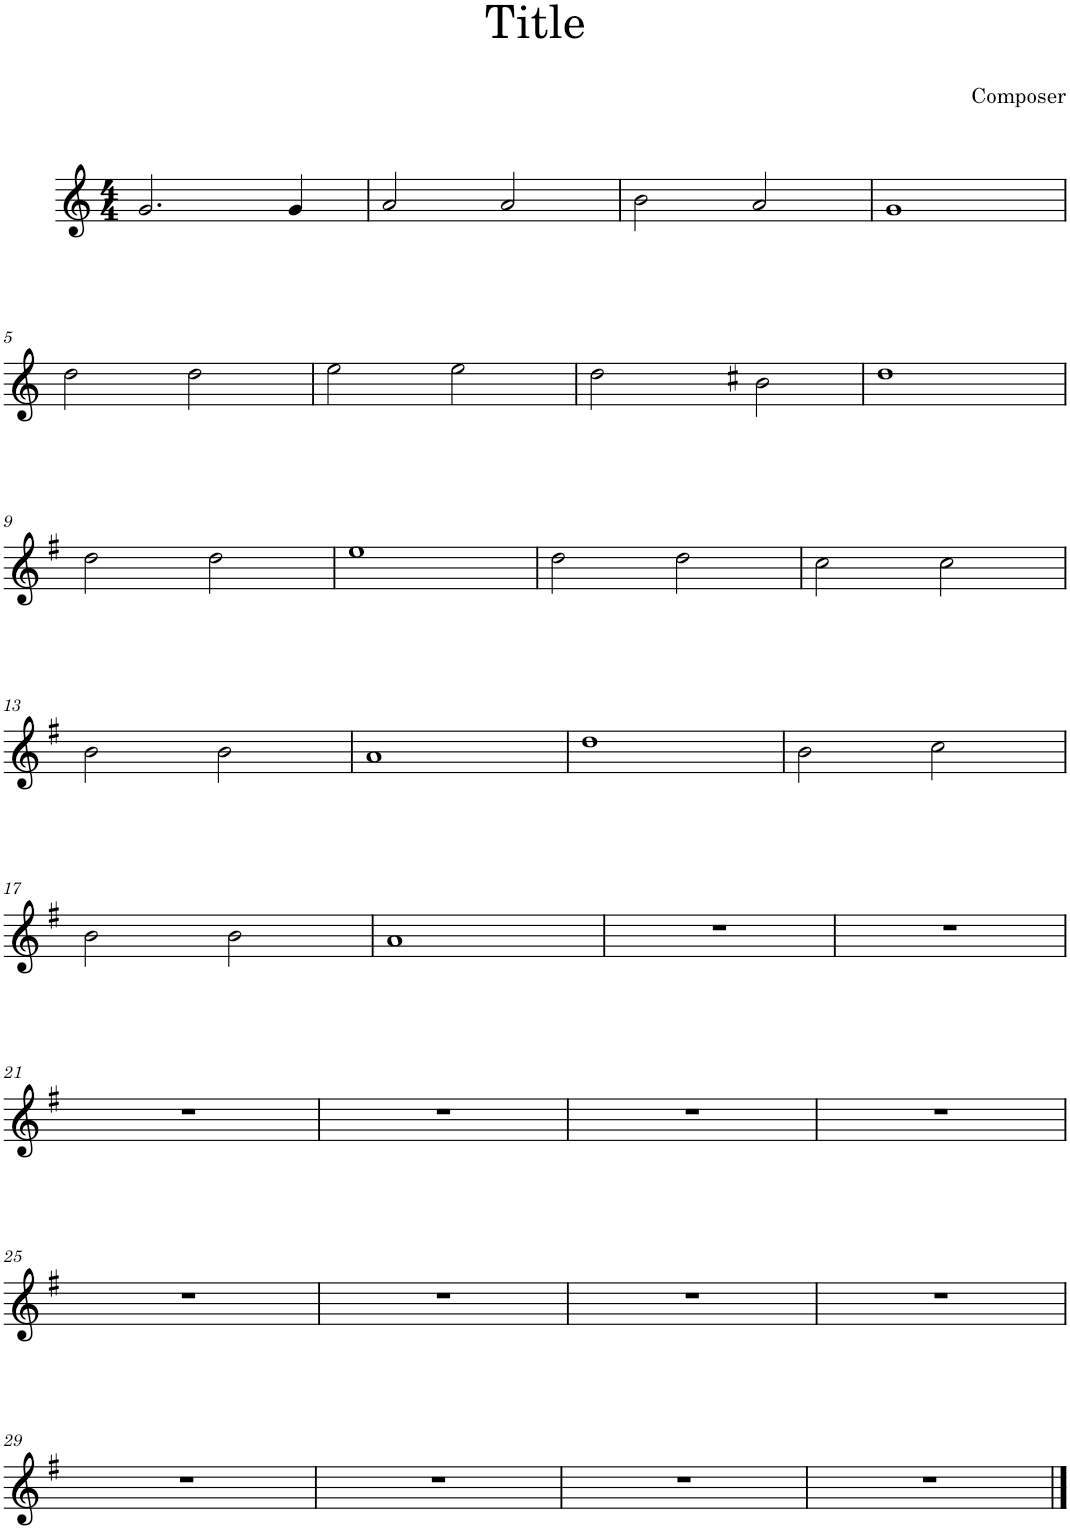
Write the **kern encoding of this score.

**kern
*part1
*staff1
*I"Piano
*I'Pno.
*clefG2
*k[]
*M4/4
=1
2.g/
4g/
=2
2a/
2a/
=3
2b\
2a/
=4
1g
!!LO:LB:g=z
=5
2dd\
2dd\
=6
2ee\
2ee\
=7
2dd\
2cc\
=8
1dd
!!LO:LB:g=z
=9
2dd\
2dd\
=10
1ee
=11
2dd\
2dd\
=12
2cc\
2cc\
!!LO:LB:g=z
=13
2b\
2b\
=14
1a
=15
1dd
=16
2b\
2cc\
!!LO:LB:g=z
=17
2b\
2b\
=18
1a
=19
1r
=20
1r
!!LO:LB:g=z
=21
1r
=22
1r
=23
1r
=24
1r
!!LO:LB:g=z
=25
1r
=26
1r
=27
1r
=28
1r
!!LO:LB:g=z
=29
1r
=30
1r
=31
1r
=32
1r
==
*-
